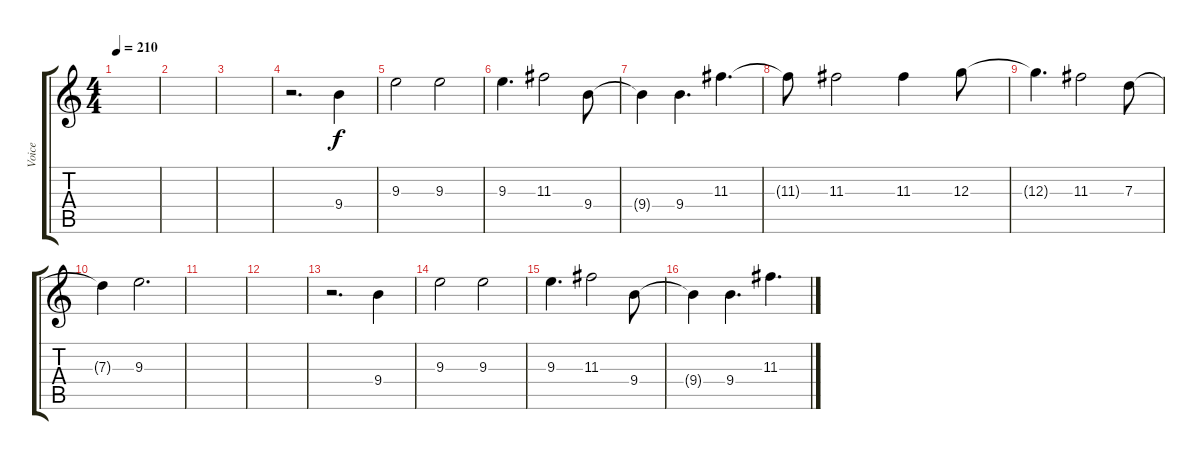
\track ("Voice" "Voice") {instrument distortionguitar}
\staff {score tabs}
\tuning (E4 B3 G3 D3 A2 E2) {hide}
\ts (4 4)
\tempo 210
\clef g2
\ks c
|
|
|
r.2{d} 9.4.4 |
9.3.2 9.3.2 |
9.3.4{d} 11.3.2 9.4.8 |
9.4{t}.4 9.4.4{d} 11.3.4{d} |
11.3{t}.8 11.3.2 11.3.4 12.3.8 |
12.3{t}.4{d} 11.3.2 7.3.8 |
7.3{t}.4 9.3.2{d} |
|
|
r.2{d} 9.4.4 |
9.3.2 9.3.2 |
9.3.4{d} 11.3.2 9.4.8 |
9.4{t}.4 9.4.4{d} 11.3.4{d}
